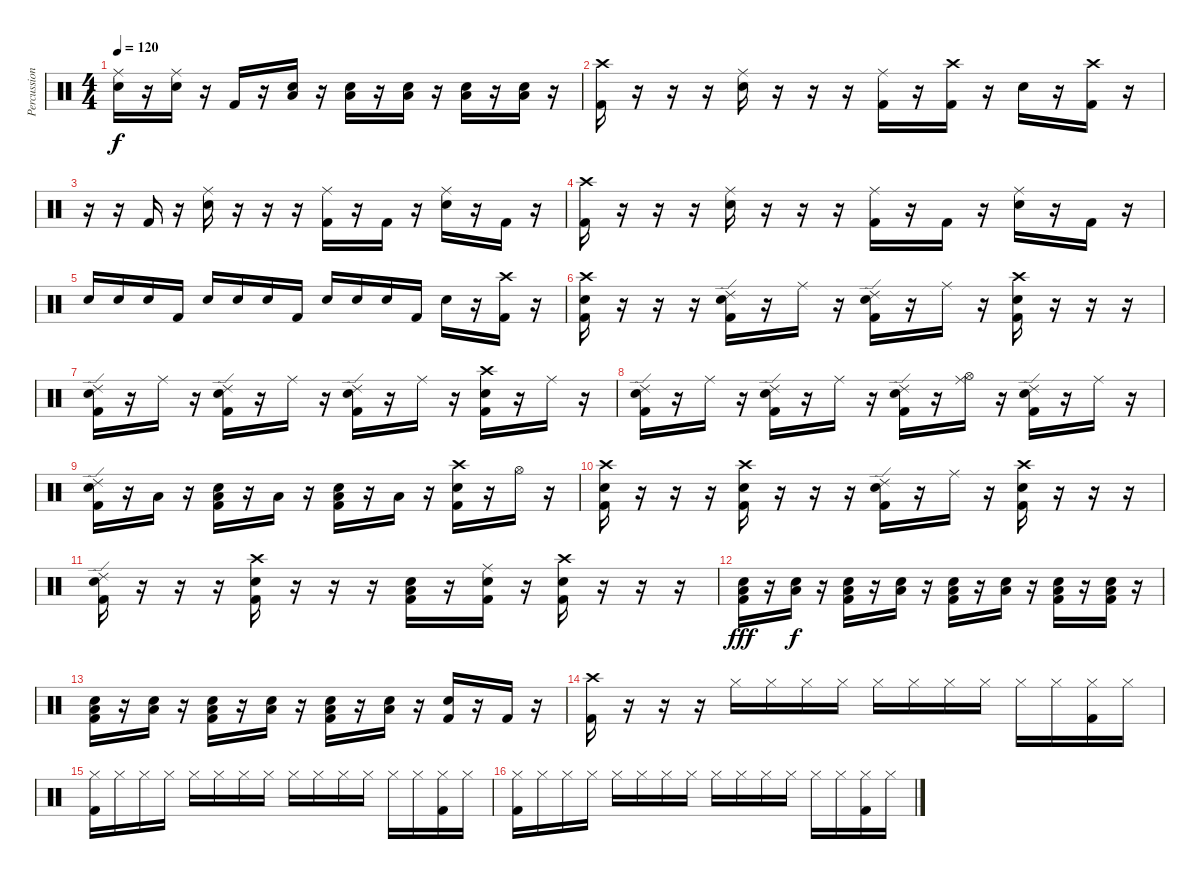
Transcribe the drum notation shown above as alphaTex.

\track ("Percussion" "Percussion") {instrument percussion}
\staff {score}
\articulation defaults
\ts (4 4)
\tempo 120
\clef neutral
\ks c
("Ride (middle)" "Snare (hit) 2").16{dy f} r.16 ("Ride (middle)" "Snare (hit) 2").16 r.16 "Kick (hit) 2".16 r.16 ("Snare (hit) 2" "Low Floor Tom (hit)").16 r.16 ("Snare (hit) 2" "Low Floor Tom (hit)").16 r.16 ("Snare (hit) 2" "Low Floor Tom (hit)").16 r.16 ("Snare (hit) 2" "Low Floor Tom (hit)").16 r.16 ("Snare (hit) 2" "Low Floor Tom (hit)").16 r.16 |
("Crash high (hit)" "Kick (hit) 2").16 r.16 r.16 r.16 ("Ride (middle)" "Snare (hit) 2").16 r.16 r.16 r.16 ("Ride (middle)" "Kick (hit) 2").16 r.16 ("Crash high (hit)" "Kick (hit) 2").16 r.16 "Snare (hit) 2".16 r.16 ("Crash high (hit)" "Kick (hit) 2").16 r.16 |
r.16 r.16 "Kick (hit) 2".16 r.16 ("Ride (middle)" "Snare (hit) 2").16 r.16 r.16 r.16 ("Ride (middle)" "Kick (hit) 2").16 r.16 "Kick (hit) 2".16 r.16 ("Ride (middle)" "Snare (hit) 2").16 r.16 "Kick (hit) 2".16 r.16 |
("Crash high (hit)" "Kick (hit) 2").16 r.16 r.16 r.16 ("Ride (middle)" "Snare (hit) 2").16 r.16 r.16 r.16 ("Ride (middle)" "Kick (hit) 2").16 r.16 "Kick (hit) 2".16 r.16 ("Ride (middle)" "Snare (hit) 2").16 r.16 "Kick (hit) 2".16 r.16 |
"Snare (hit) 2".16 "Snare (hit) 2".16 "Snare (hit) 2".16 "Kick (hit) 2".16 "Snare (hit) 2".16 "Snare (hit) 2".16 "Snare (hit) 2".16 "Kick (hit) 2".16 "Snare (hit) 2".16 "Snare (hit) 2".16 "Snare (hit) 2".16 "Kick (hit) 2".16 "Snare (hit) 2".16 r.16 ("Crash high (hit)" "Kick (hit) 2").16 r.16 |
("Crash high (hit)" "Snare (hit) 2" "Kick (hit) 2").16 r.16 r.16 r.16 ("Ride (edge) 2" "Snare (hit) 2" "Kick (hit) 2").16 r.16 "Ride (middle)".16 r.16 ("Ride (edge) 2" "Snare (hit) 2" "Kick (hit) 2").16 r.16 "Ride (middle)".16 r.16 ("Crash high (hit)" "Snare (hit) 2" "Kick (hit) 2").16 r.16 r.16 r.16 |
("Ride (edge) 2" "Snare (hit) 2" "Kick (hit) 2").16 r.16 "Ride (middle)".16 r.16 ("Ride (edge) 2" "Snare (hit) 2" "Kick (hit) 2").16 r.16 "Ride (middle)".16 r.16 ("Ride (edge) 2" "Snare (hit) 2" "Kick (hit) 2").16 r.16 "Ride (middle)".16 r.16 ("Crash high (hit)" "Snare (hit) 2" "Kick (hit) 2").16 r.16 "Ride (middle)".16 r.16 |
("Ride (edge) 2" "Snare (hit) 2" "Kick (hit) 2").16 r.16 "Ride (middle)".16 r.16 ("Ride (edge) 2" "Snare (hit) 2" "Kick (hit) 2").16 r.16 "Ride (middle)".16 r.16 ("Ride (edge) 2" "Snare (hit) 2" "Kick (hit) 2").16 r.16 ("Ride (middle)" "Hi-Hat (open)").16 r.16 ("Ride (edge) 2" "Snare (hit) 2" "Kick (hit) 2").16 r.16 "Ride (middle)".16 r.16 |
("Ride (edge) 2" "Snare (hit) 2" "Kick (hit) 2").16 r.16 "Low Floor Tom (hit)".16 r.16 ("Snare (hit) 2" "Low Floor Tom (hit)" "Kick (hit) 2").16 r.16 "Low Floor Tom (hit)".16 r.16 ("Snare (hit) 2" "Low Floor Tom (hit)" "Kick (hit) 2").16 r.16 "Low Floor Tom (hit)".16 r.16 ("Crash high (hit)" "Snare (hit) 2" "Kick (hit) 2").16 r.16 "Hi-Hat (open)".16 r.16 |
("Crash high (hit)" "Snare (hit) 2" "Kick (hit) 2").16 r.16 r.16 r.16 ("Crash high (hit)" "Snare (hit) 2" "Kick (hit) 2").16 r.16 r.16 r.16 ("Ride (edge) 2" "Snare (hit) 2" "Kick (hit) 2").16 r.16 "Ride (middle)".16 r.16 ("Crash high (hit)" "Snare (hit) 2" "Kick (hit) 2").16 r.16 r.16 r.16 |
("Ride (edge) 2" "Snare (hit) 2" "Kick (hit) 2").16 r.16 r.16 r.16 ("Crash high (hit)" "Snare (hit) 2" "Kick (hit) 2").16 r.16 r.16 r.16 ("Snare (hit) 2" "Low Floor Tom (hit)" "Kick (hit) 2").16 r.16 ("Snare (hit) 2" "Ride (middle)" "Kick (hit) 2").16 r.16 ("Crash high (hit)" "Snare (hit) 2" "Kick (hit) 2").16 r.16 r.16 r.16 |
("Snare (hit) 2" "Low Floor Tom (hit)" "Kick (hit) 2").16{dy fff} r.16 ("Snare (hit) 2" "Low Floor Tom (hit)").16{dy f volume 3} r.16 ("Snare (hit) 2" "Low Floor Tom (hit)" "Kick (hit) 2").16{volume 4} r.16 ("Snare (hit) 2" "Low Floor Tom (hit)").16{volume 6} r.16 ("Snare (hit) 2" "Low Floor Tom (hit)" "Kick (hit) 2").16{volume 7} r.16 ("Snare (hit) 2" "Low Floor Tom (hit)").16{volume 8} r.16 ("Snare (hit) 2" "Low Floor Tom (hit)" "Kick (hit) 2").16{volume 9} r.16 ("Snare (hit) 2" "Low Floor Tom (hit)" "Kick (hit) 2").16{volume 10} r.16 |
("Snare (hit) 2" "Low Floor Tom (hit)" "Kick (hit) 2").16{volume 11} r.16 ("Snare (hit) 2" "Low Floor Tom (hit)").16{volume 12} r.16 ("Snare (hit) 2" "Low Floor Tom (hit)" "Kick (hit) 2").16{volume 13} r.16 ("Snare (hit) 2" "Low Floor Tom (hit)").16{volume 14} r.16 ("Snare (hit) 2" "Low Floor Tom (hit)" "Kick (hit) 2").16{volume 15} r.16 ("Snare (hit) 2" "Low Floor Tom (hit)").16{volume 16} r.16 ("Snare (hit) 2" "Kick (hit) 2").16 r.16 "Kick (hit) 2".16 r.16 |
("Crash high (hit)" "Kick (hit) 2").16 r.16 r.16 r.16 "Hi-Hat (closed)".16 "Hi-Hat (closed)".16 "Hi-Hat (closed)".16 "Hi-Hat (closed)".16 "Hi-Hat (closed)".16 "Hi-Hat (closed)".16 "Hi-Hat (closed)".16 "Hi-Hat (closed)".16 "Hi-Hat (closed)".16 "Hi-Hat (closed)".16 ("Hi-Hat (closed)" "Kick (hit) 2").16 "Hi-Hat (closed)".16 |
("Hi-Hat (closed)" "Kick (hit) 2").16 "Hi-Hat (closed)".16 "Hi-Hat (closed)".16 "Hi-Hat (closed)".16 "Hi-Hat (closed)".16 "Hi-Hat (closed)".16 "Hi-Hat (closed)".16 "Hi-Hat (closed)".16 "Hi-Hat (closed)".16 "Hi-Hat (closed)".16 "Hi-Hat (closed)".16 "Hi-Hat (closed)".16 "Hi-Hat (closed)".16 "Hi-Hat (closed)".16 ("Hi-Hat (closed)" "Kick (hit) 2").16 "Hi-Hat (closed)".16 |
("Hi-Hat (closed)" "Kick (hit) 2").16 "Hi-Hat (closed)".16 "Hi-Hat (closed)".16 "Hi-Hat (closed)".16 "Hi-Hat (closed)".16 "Hi-Hat (closed)".16 "Hi-Hat (closed)".16 "Hi-Hat (closed)".16 "Hi-Hat (closed)".16 "Hi-Hat (closed)".16 "Hi-Hat (closed)".16 "Hi-Hat (closed)".16 "Hi-Hat (closed)".16 "Hi-Hat (closed)".16 ("Hi-Hat (closed)" "Kick (hit) 2").16 "Hi-Hat (closed)".16
